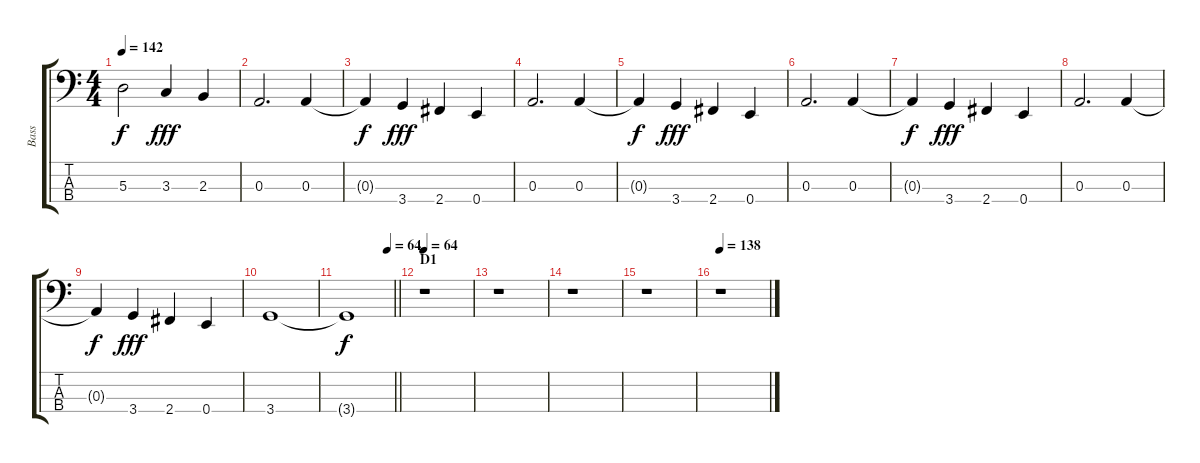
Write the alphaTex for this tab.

\track ("Bass" "Bass") {instrument electricbassfinger}
\staff {score tabs}
\tuning (G2 D2 A1 E1) {hide}
\ts (4 4)
\tempo 142
\clef f4
\ks c
5.3{t}.2{dy f} 3.3.4{dy fff} 2.3.4 |
0.3.2{d} 0.3.4 |
0.3{t}.4{dy f} 3.4.4{dy fff} 2.4.4 0.4.4 |
0.3.2{d} 0.3.4 |
0.3{t}.4{dy f} 3.4.4{dy fff} 2.4.4 0.4.4 |
0.3.2{d} 0.3.4 |
0.3{t}.4{dy f} 3.4.4{dy fff} 2.4.4 0.4.4 |
0.3.2{d} 0.3.4 |
0.3{t}.4{dy f} 3.4.4{dy fff} 2.4.4 0.4.4 |
3.4.1 |
\tempo (64 0.875)
\barLineRight lightlight
3.4{t}.1{dy f} |
\section ("" "D1")
\tempo 64
r.1 |
r.1 |
r.1 |
r.1 |
\tempo 138
r.1
